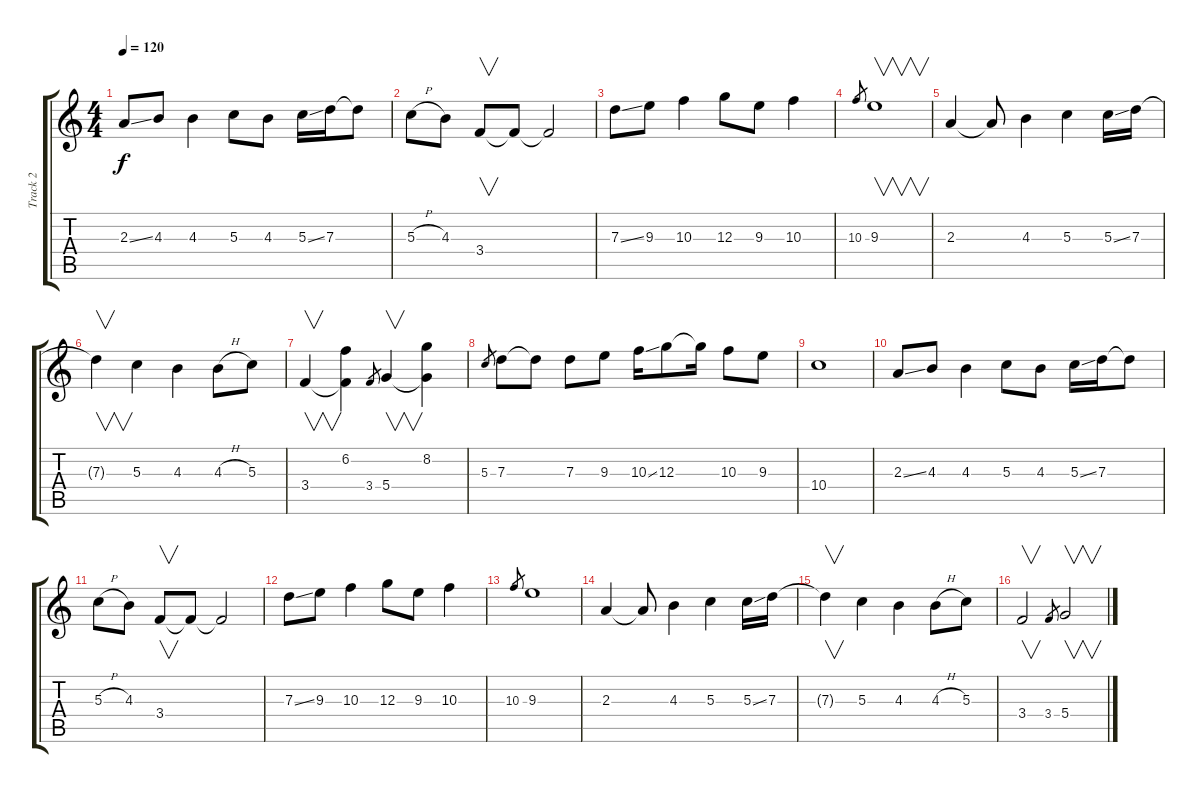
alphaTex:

\track ("Track 2" "Track 2") {instrument electricguitarjazz}
\staff {score tabs}
\tuning (E4 B3 G3 D3 A2 D2) {hide}
\ts (4 4)
\tempo 120
\clef g2
\ks c
2.3{ss}.8{dy f} 4.3.8 4.3.4 5.3.8 4.3.8 5.3{ss}.16 7.3.16 7.3{t}.8 |
5.3{h}.8 4.3.8 3.4.8{v} 3.4{t}.8 3.4{t}.2 |
7.3{ss}.8 9.3.8 10.3.4 12.3.8 9.3.8 10.3.4 |
10.3.8{gr} 9.3.1{v} |
2.3.4 2.3{t}.8 4.3.4 5.3.4 5.3{ss}.16 7.3.16 |
7.3{t}.4{v} 5.3.4 4.3.4 4.3{h}.8 5.3.8 |
3.4.4{v} (6.2 3.4{t}).4 3.4.8{gr} 5.4.4{v} (8.2 5.4{t}).4 |
5.3.8{gr} 7.3.8{instrument electricguitarjazz} 7.3{t}.8 7.3.8 9.3.8 10.3{ss}.16 12.3.8 12.3{t}.16 10.3.8 9.3.8 |
10.4.1 |
2.3{ss}.8 4.3.8 4.3.4 5.3.8 4.3.8 5.3{ss}.16 7.3.16 7.3{t}.8 |
5.3{h}.8 4.3.8 3.4.8{v} 3.4{t}.8 3.4{t}.2 |
7.3{ss}.8 9.3.8 10.3.4 12.3.8 9.3.8 10.3.4 |
10.3.8{gr} 9.3.1 |
2.3.4 2.3{t}.8 4.3.4 5.3.4 5.3{ss}.16 7.3.16 |
7.3{t}.4{v} 5.3.4 4.3.4 4.3{h}.8 5.3.8 |
3.4.2{v} 3.4.8{gr} 5.4.2{v}
